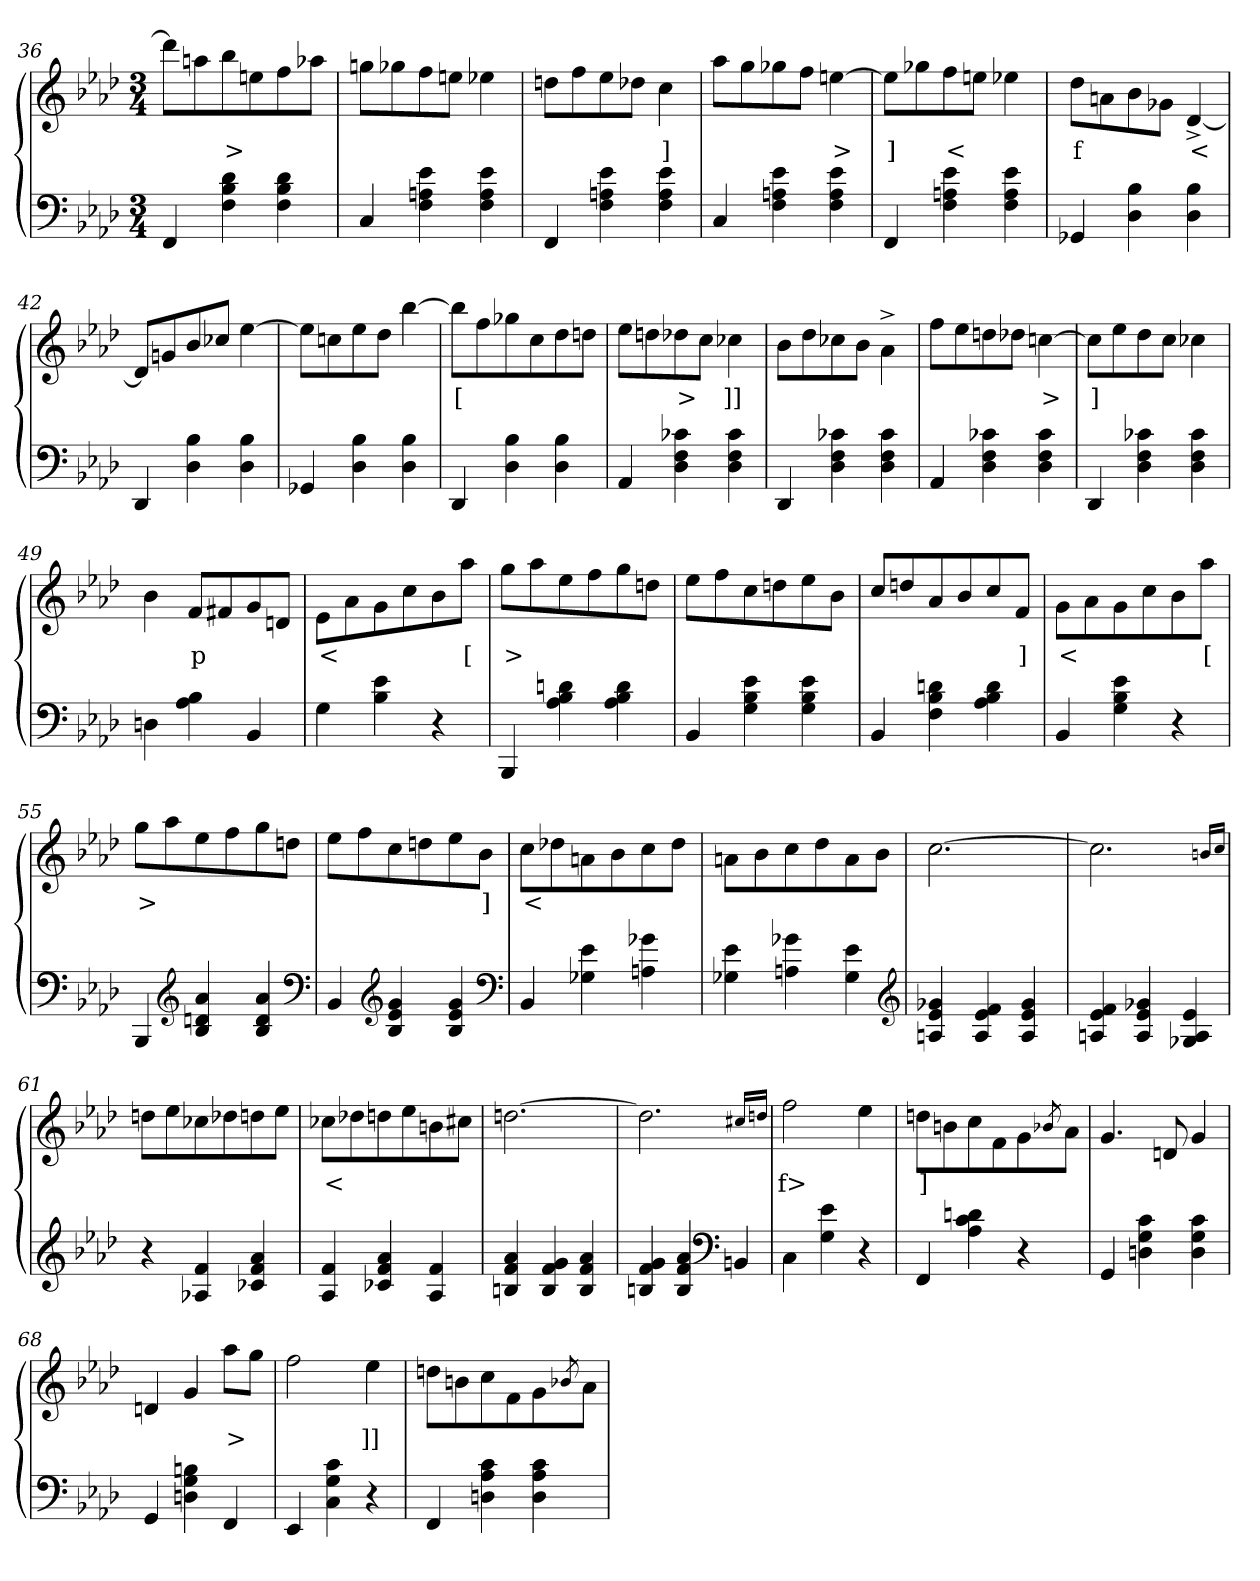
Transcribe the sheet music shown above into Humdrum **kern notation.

**kern	**kern	**text
*part2	*part1	*part1
*staff2	*staff1	*staff1
*clefF4	*clefG2	*
*k[b-e-a-d-]	*k[b-e-a-d-]	*
*M3/4	*M3/4	*
=36	=36	=36
4FF	8ddd-L]	.
.	8aan	.
4d- 4B- 4F	8bb-	>
.	8een	.
4d- 4B- 4F	8ff	.
.	8aa-XJ	.
=37	=37	=37
4C	8ggnL	.
.	8gg-X	.
4e- 4An 4F	8ff	.
.	8eenJ	.
4e- 4A 4F	4ee-X	.
=38	=38	=38
4FF	8ddnL	.
.	8ff	.
4e- 4An 4F	8ee-	.
.	8dd-XJ	.
4e- 4A 4F	4cc	]
=39	=39	=39
4C	8aa-L	.
.	8gg	.
4e- 4An 4F	8gg-X	.
.	8ffJ	.
4e- 4A 4F	[4een	>
=40	=40	=40
4FF	8eenL]	]
.	8gg-X	.
4e- 4An 4F	8ff	<
.	8eeJ	.
4e- 4A 4F	4ee-X	.
=41	=41	=41
4GG-X	8dd-L	f
.	8an\	.
4B- 4D-	8b-	.
.	8g-XJ	.
4B- 4D-	[4d-^>	<
=42	=42	=42
4DD-	8d-L]	.
.	8gn	.
4B- 4D-	8b-	.
.	8cc-XJ	.
4B- 4D-	[4ee-	.
=43	=43	=43
4GG-X	8ee-L]	.
.	8ccn	.
4B- 4D-	8ee-	.
.	8dd-J	.
4B- 4D-	[4bb-	.
=44	=44	=44
4DD-	8bb-L]	[
.	8ff	.
4B- 4D-	8gg-X	.
.	8cc	.
4B- 4D-	8dd-	.
.	8ddnJ	.
=45	=45	=45
4AA-	8ee-L	.
.	8ddn	.
4c-X 4F 4D-	8dd-X	>
.	8ccJ	.
4c- 4F 4D-	4cc-X	]]
=46	=46	=46
4DD-	8b-L	.
.	8dd-	.
4c-X 4F 4D-	8cc-X	.
.	8b-J	.
4c- 4F 4D-	4a-^>\	.
=47	=47	=47
4AA-	8ffL	.
.	8ee-	.
4c-X 4F 4D-	8ddn	.
.	8dd-XJ	.
4c- 4F 4D-	[4ccn	>
=48	=48	=48
4DD-	8ccL]	]
.	8ee-	.
4c-X 4F 4D-	8dd-	.
.	8ccJ	.
4c- 4F 4D-	4cc-X	.
=49	=49	=49
4Dn	4b-	.
4B- 4A-	8fL	p
.	8f#X	.
4BB-	8g	.
.	8dnJ	.
=50	=50	=50
4G	8e-L	<
.	8a-	.
4e- 4B-	8g	.
.	8cc	.
4r	8b-	.
.	8aa-J	[
=51	=51	=51
4BBB-	8ggL	>
.	8aa-	.
4dn 4B- 4A-	8ee-	.
.	8ff	.
4d 4B- 4A-	8gg	.
.	8ddnJ	.
=52	=52	=52
4BB-	8ee-L	.
.	8ff	.
4e- 4B- 4G	8cc	.
.	8ddn	.
4e- 4B- 4G	8ee-	.
.	8b-J	.
=53	=53	=53
4BB-	8ccL	.
.	8ddn	.
4dn 4B- 4F	8a-	.
.	8b-	.
4d 4B- 4A-	8cc	.
.	8fJ	]
=54	=54	=54
4BB-	8gL	<
.	8a-	.
4e- 4B- 4G	8g	.
.	8cc	.
4r	8b-	.
.	8aa-J	[
=55	=55	=55
4BBB-	8ggL	>
.	8aa-	.
*clefG2	*	*
4a- 4dn 4B-	8ee-	.
.	8ff	.
4a- 4d 4B-	8gg	.
.	8ddnJ	.
*clefF4	*	*
=56	=56	=56
4BB-	8ee-L	.
.	8ff	.
*clefG2	*	*
4g 4e- 4B-	8cc	.
.	8ddn	.
4g 4e- 4B-	8ee-	.
.	8b-J	]
*clefF4	*	*
=57	=57	=57
4BB-	8ccL	<
.	8dd-X	.
4e- 4G-X	8an	.
.	8b-	.
4g- 4An	8cc	.
.	8dd-J	.
=58	=58	=58
4e- 4G-X	8anL	.
.	8b-	.
4g- 4An	8cc	.
.	8dd-	.
4e- 4G-	8a	.
.	8b-J	.
*clefG2	*	*
=59	=59	=59
4g-X 4e- 4An	[2.cc	.
4f 4e- 4A	.	.
4g- 4e- 4A	.	.
=60	=60	=60
4f 4e- 4An	2.cc]	.
4g-X 4e- 4A	.	.
4e- 4A 4G-	.	.
.	16qqbn/LL	.
.	16qqcc/JJ	.
=61	=61	=61
4r	8ddnL	.
.	8ee-	.
4f 4A-X	8cc-X	.
.	8dd-X	.
4a- 4f 4c-X	8ddn	.
.	8ee-J	.
=62	=62	=62
4f 4A-	8cc-XL	<
.	8dd-X	.
4a- 4f 4c-X	8ddn	.
.	8ee-	.
4f 4A-	8bn	.
.	8cc#XJ	.
=63	=63	=63
4a- 4f 4Bn	[2.ddn	.
4g 4f 4B	.	.
4a- 4f 4B	.	.
=64	=64	=64
4g 4f 4Bn	2.ddn]	.
4a- 4f 4B	.	.
*clefF4	*	*
4BBn	.	.
.	16qqcc#X/LL	.
.	16qqddn/JJ	.
=65	=65	=65
4C\	2ff	f>
4e- 4G	.	.
4r	4ee-	.
=66	=66	=66
4FF	8ddnL	]
.	8bn\	.
4dn 4c 4A-	8cc	.
.	8f	.
4r	8g	.
.	8qb-X/	.
.	8a-J	.
=67	=67	=67
4GG	4.g	.
4c 4G 4Dn	.	.
.	8dn	.
4c 4G 4D	4g	.
=68	=68	=68
4GG	4dn	.
4Bn 4G 4Dn	4g	.
4FF	8aa-L	>
.	8ggJ	.
=69	=69	=69
4EE-	2ff	.
4c 4G 4C	.	.
4r	4ee-	]]
=70	=70	=70
4FF	8ddn\L	.
.	8bn	.
4c 4A- 4Dn	8cc	.
.	8f	.
4c 4A- 4D	8g	.
.	8qb-X/	.
.	8a-J	.
=	=	=
*-	*-	*-
